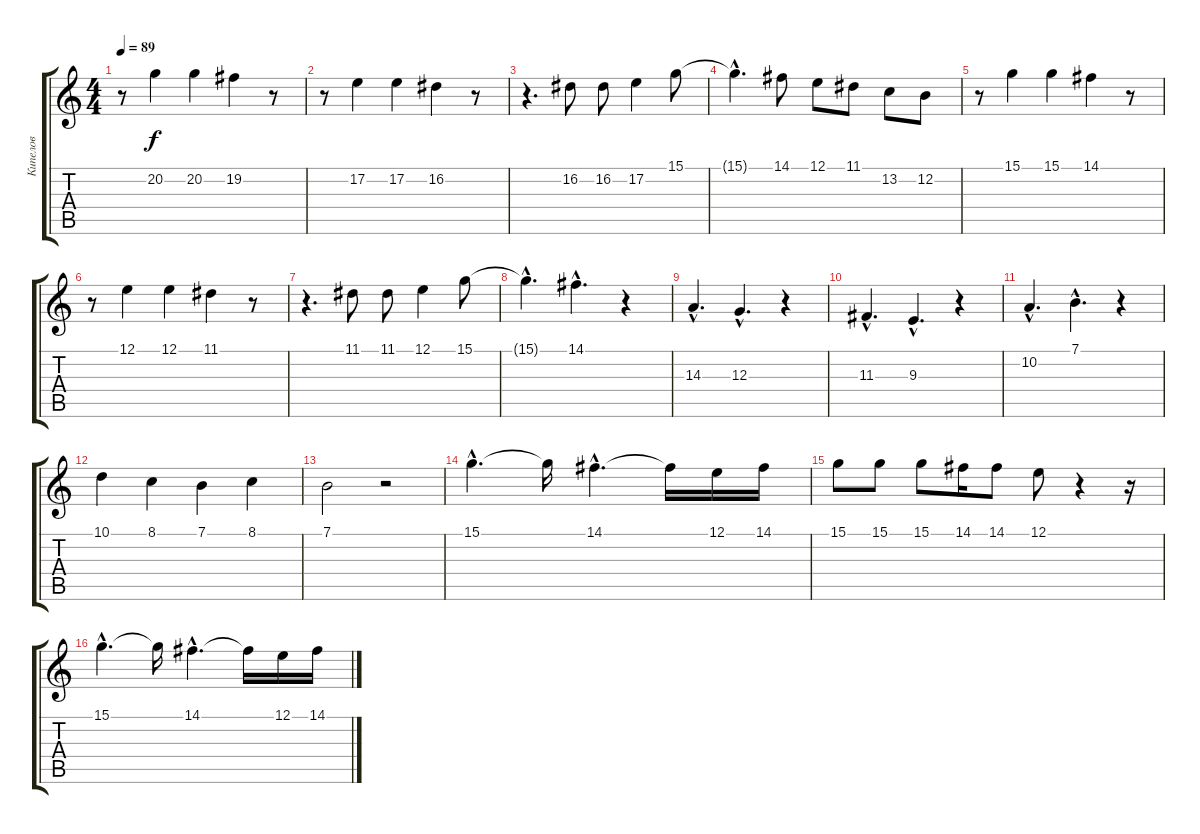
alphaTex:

\track ("Кипелов" "Кипелов") {instrument violin}
\staff {score tabs}
\tuning (E4 B3 G3 D3 A2 E2) {hide}
\ts (4 4)
\tempo 89
\clef g2
\ks c
r.8{dy f} 20.2.4 20.2.4 19.2.4 r.8 |
r.8 17.2.4 17.2.4 16.2.4 r.8 |
r.4{d} 16.2.8 16.2.8 17.2.4 15.1.8 |
15.1{hac t}.4{d} 14.1.8 12.1.8 11.1.8 13.2.8 12.2.8 |
r.8 15.1.4 15.1.4 14.1.4 r.8 |
r.8 12.1.4 12.1.4 11.1.4 r.8 |
r.4{d} 11.1.8 11.1.8 12.1.4 15.1.8 |
15.1{hac t}.4{d} 14.1{hac}.4{d} r.4 |
14.3{hac}.4{d} 12.3{hac}.4{d} r.4 |
11.3{hac}.4{d} 9.3{hac}.4{d} r.4 |
10.2{hac}.4{d} 7.1{hac}.4{d} r.4 |
10.1.4 8.1.4 7.1.4 8.1.4 |
7.1.2 r.2 |
15.1{hac}.4{d} 15.1{t}.16 14.1{hac}.4{d} 14.1{t}.16 12.1.16 14.1.16 |
15.1.8 15.1.8 15.1.8 14.1.16 14.1.8 12.1.8 r.4 r.16 |
15.1{hac}.4{d} 15.1{t}.16 14.1{hac}.4{d} 14.1{t}.16 12.1.16 14.1.16
